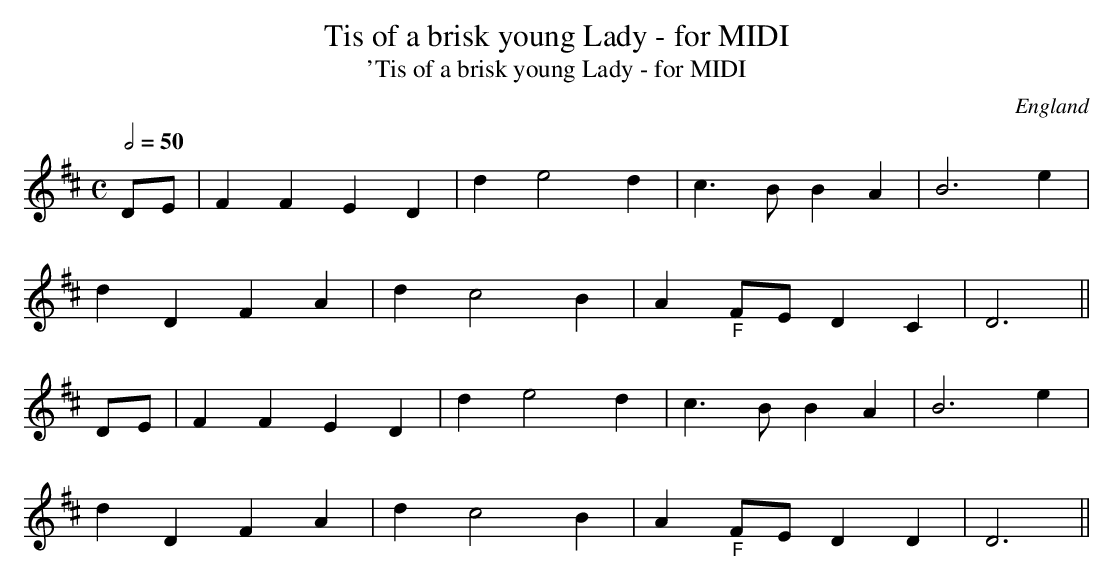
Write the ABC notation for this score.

X:1
T:Tis of a brisk young Lady - for MIDI
T:'Tis of a brisk young Lady - for MIDI
O:England
M:C
L:1/4
Q:2/4=50
K:D
D/E/|FF ED|de2 d|c>B BA|B3 e|
dD FA|dc2 B|A"_F"F/E/ DC|D3||
D/E/|FF ED|de2 d|c>B BA|B3 e|
dD FA|dc2 B|A"_F"F/E/ DD|D3||
